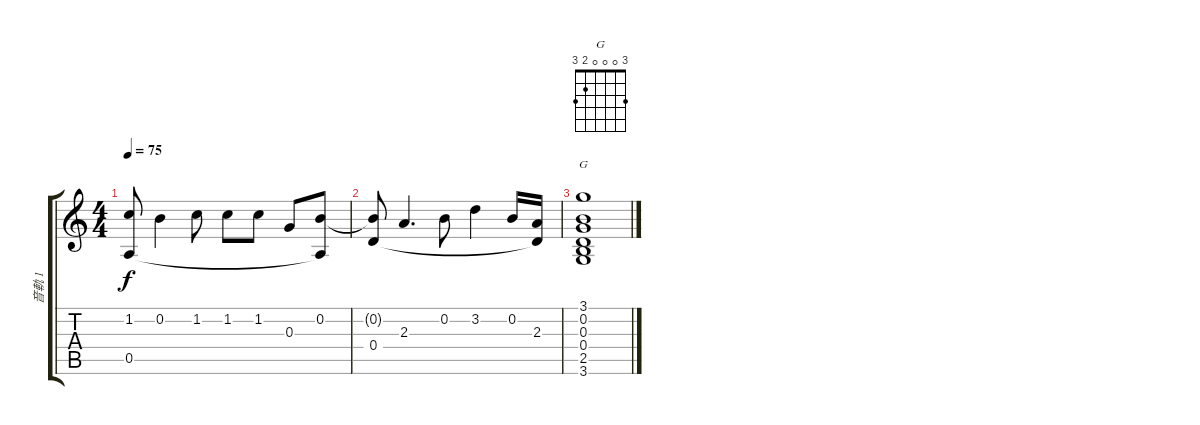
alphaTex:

\track ("音軌 1" "音軌 1") {instrument acousticguitarnylon}
\staff {score tabs}
\tuning (E4 B3 G3 D3 A2 E2) {hide}
\chord ("G" 3 0 0 0 2 3)
\ts (4 4)
\tempo 75
\clef g2
\ks c
(1.2 0.5).8{dy f} 0.2.4 1.2.8 1.2.8 1.2.8 0.3.8 (0.2 0.5{t}).8 |
(0.2{t} 0.4).8 2.3.4{d} 0.2.8 3.2.4 0.2.16 (2.3 0.4{t}).16 |
(3.1 0.2 0.3 0.4 2.5 3.6).1{ch "G"}
